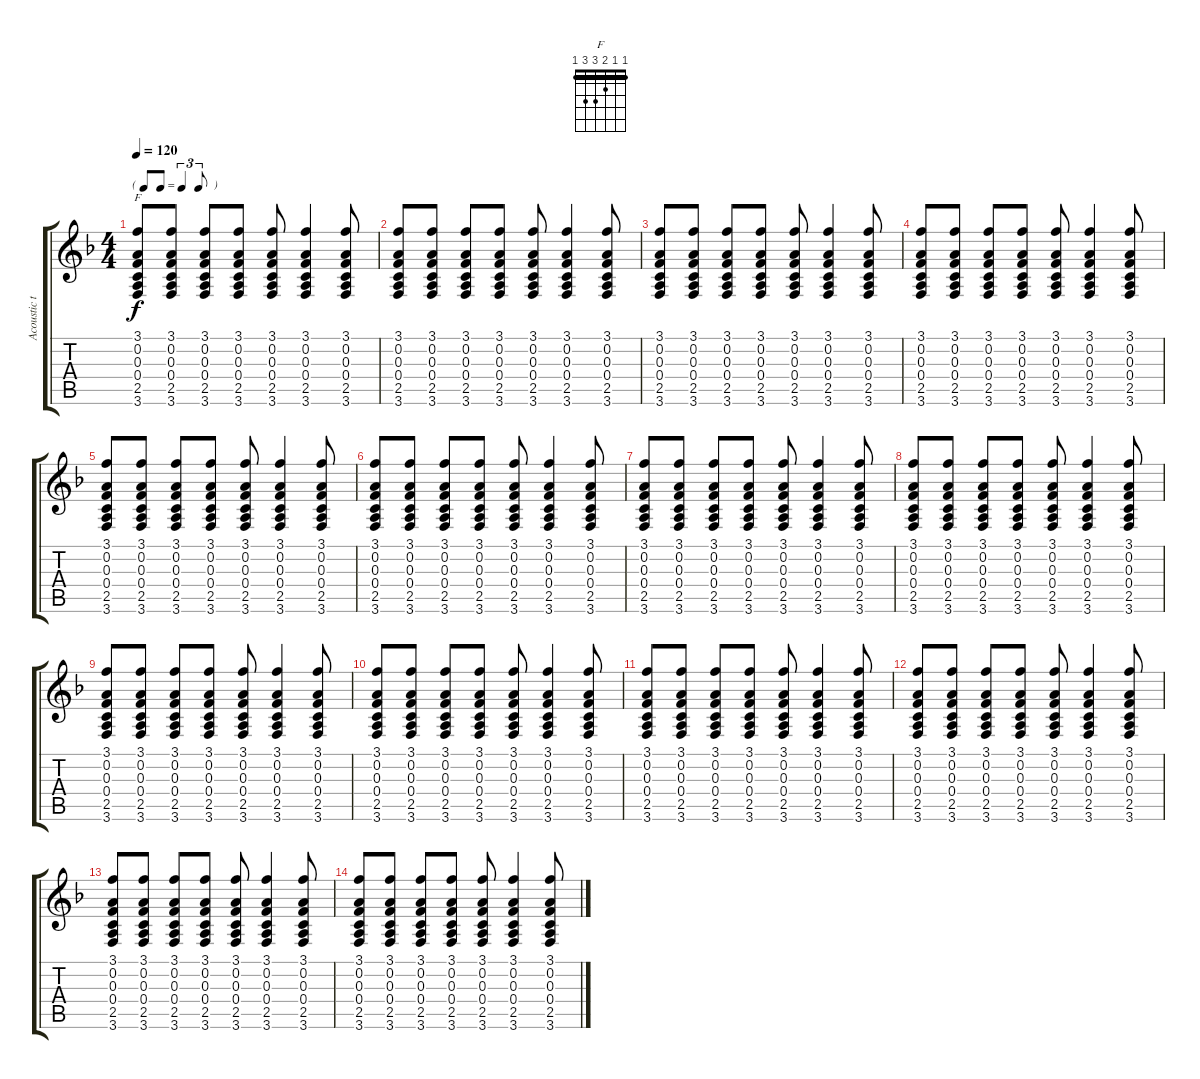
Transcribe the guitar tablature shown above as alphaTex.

\track ("Acoustic tuned down 1 step" "Acoustic t") {instrument acousticguitarsteel}
\staff {score tabs}
\tuning (D4 A3 F3 C3 G2 D2) {hide}
\chord ("F" 1 1 2 3 3 1) {barre 1}
\ts (4 4)
\tf triplet8th
\tempo 120
\clef g2
\ks f
(3.1 0.2 0.3 0.4 2.5 3.6).8{ch "F" dy f} (3.1 0.2 0.3 0.4 2.5 3.6).8 (3.1 0.2 0.3 0.4 2.5 3.6).8 (3.1 0.2 0.3 0.4 2.5 3.6).8 (3.1 0.2 0.3 0.4 2.5 3.6).8 (3.1 0.2 0.3 0.4 2.5 3.6).4 (3.1 0.2 0.3 0.4 2.5 3.6).8 |
(3.1 0.2 0.3 0.4 2.5 3.6).8 (3.1 0.2 0.3 0.4 2.5 3.6).8 (3.1 0.2 0.3 0.4 2.5 3.6).8 (3.1 0.2 0.3 0.4 2.5 3.6).8 (3.1 0.2 0.3 0.4 2.5 3.6).8 (3.1 0.2 0.3 0.4 2.5 3.6).4 (3.1 0.2 0.3 0.4 2.5 3.6).8 |
(3.1 0.2 0.3 0.4 2.5 3.6).8 (3.1 0.2 0.3 0.4 2.5 3.6).8 (3.1 0.2 0.3 0.4 2.5 3.6).8 (3.1 0.2 0.3 0.4 2.5 3.6).8 (3.1 0.2 0.3 0.4 2.5 3.6).8 (3.1 0.2 0.3 0.4 2.5 3.6).4 (3.1 0.2 0.3 0.4 2.5 3.6).8 |
(3.1 0.2 0.3 0.4 2.5 3.6).8 (3.1 0.2 0.3 0.4 2.5 3.6).8 (3.1 0.2 0.3 0.4 2.5 3.6).8 (3.1 0.2 0.3 0.4 2.5 3.6).8 (3.1 0.2 0.3 0.4 2.5 3.6).8 (3.1 0.2 0.3 0.4 2.5 3.6).4 (3.1 0.2 0.3 0.4 2.5 3.6).8 |
(3.1 0.2 0.3 0.4 2.5 3.6).8 (3.1 0.2 0.3 0.4 2.5 3.6).8 (3.1 0.2 0.3 0.4 2.5 3.6).8 (3.1 0.2 0.3 0.4 2.5 3.6).8 (3.1 0.2 0.3 0.4 2.5 3.6).8 (3.1 0.2 0.3 0.4 2.5 3.6).4 (3.1 0.2 0.3 0.4 2.5 3.6).8 |
(3.1 0.2 0.3 0.4 2.5 3.6).8 (3.1 0.2 0.3 0.4 2.5 3.6).8 (3.1 0.2 0.3 0.4 2.5 3.6).8 (3.1 0.2 0.3 0.4 2.5 3.6).8 (3.1 0.2 0.3 0.4 2.5 3.6).8 (3.1 0.2 0.3 0.4 2.5 3.6).4 (3.1 0.2 0.3 0.4 2.5 3.6).8 |
(3.1 0.2 0.3 0.4 2.5 3.6).8 (3.1 0.2 0.3 0.4 2.5 3.6).8 (3.1 0.2 0.3 0.4 2.5 3.6).8 (3.1 0.2 0.3 0.4 2.5 3.6).8 (3.1 0.2 0.3 0.4 2.5 3.6).8 (3.1 0.2 0.3 0.4 2.5 3.6).4 (3.1 0.2 0.3 0.4 2.5 3.6).8 |
(3.1 0.2 0.3 0.4 2.5 3.6).8 (3.1 0.2 0.3 0.4 2.5 3.6).8 (3.1 0.2 0.3 0.4 2.5 3.6).8 (3.1 0.2 0.3 0.4 2.5 3.6).8 (3.1 0.2 0.3 0.4 2.5 3.6).8 (3.1 0.2 0.3 0.4 2.5 3.6).4 (3.1 0.2 0.3 0.4 2.5 3.6).8 |
(3.1 0.2 0.3 0.4 2.5 3.6).8 (3.1 0.2 0.3 0.4 2.5 3.6).8 (3.1 0.2 0.3 0.4 2.5 3.6).8 (3.1 0.2 0.3 0.4 2.5 3.6).8 (3.1 0.2 0.3 0.4 2.5 3.6).8 (3.1 0.2 0.3 0.4 2.5 3.6).4 (3.1 0.2 0.3 0.4 2.5 3.6).8 |
(3.1 0.2 0.3 0.4 2.5 3.6).8 (3.1 0.2 0.3 0.4 2.5 3.6).8 (3.1 0.2 0.3 0.4 2.5 3.6).8 (3.1 0.2 0.3 0.4 2.5 3.6).8 (3.1 0.2 0.3 0.4 2.5 3.6).8 (3.1 0.2 0.3 0.4 2.5 3.6).4 (3.1 0.2 0.3 0.4 2.5 3.6).8 |
(3.1 0.2 0.3 0.4 2.5 3.6).8 (3.1 0.2 0.3 0.4 2.5 3.6).8 (3.1 0.2 0.3 0.4 2.5 3.6).8 (3.1 0.2 0.3 0.4 2.5 3.6).8 (3.1 0.2 0.3 0.4 2.5 3.6).8 (3.1 0.2 0.3 0.4 2.5 3.6).4 (3.1 0.2 0.3 0.4 2.5 3.6).8 |
(3.1 0.2 0.3 0.4 2.5 3.6).8 (3.1 0.2 0.3 0.4 2.5 3.6).8 (3.1 0.2 0.3 0.4 2.5 3.6).8 (3.1 0.2 0.3 0.4 2.5 3.6).8 (3.1 0.2 0.3 0.4 2.5 3.6).8 (3.1 0.2 0.3 0.4 2.5 3.6).4 (3.1 0.2 0.3 0.4 2.5 3.6).8 |
(3.1 0.2 0.3 0.4 2.5 3.6).8 (3.1 0.2 0.3 0.4 2.5 3.6).8 (3.1 0.2 0.3 0.4 2.5 3.6).8 (3.1 0.2 0.3 0.4 2.5 3.6).8 (3.1 0.2 0.3 0.4 2.5 3.6).8 (3.1 0.2 0.3 0.4 2.5 3.6).4 (3.1 0.2 0.3 0.4 2.5 3.6).8 |
(3.1 0.2 0.3 0.4 2.5 3.6).8 (3.1 0.2 0.3 0.4 2.5 3.6).8 (3.1 0.2 0.3 0.4 2.5 3.6).8 (3.1 0.2 0.3 0.4 2.5 3.6).8 (3.1 0.2 0.3 0.4 2.5 3.6).8 (3.1 0.2 0.3 0.4 2.5 3.6).4 (3.1 0.2 0.3 0.4 2.5 3.6).8
